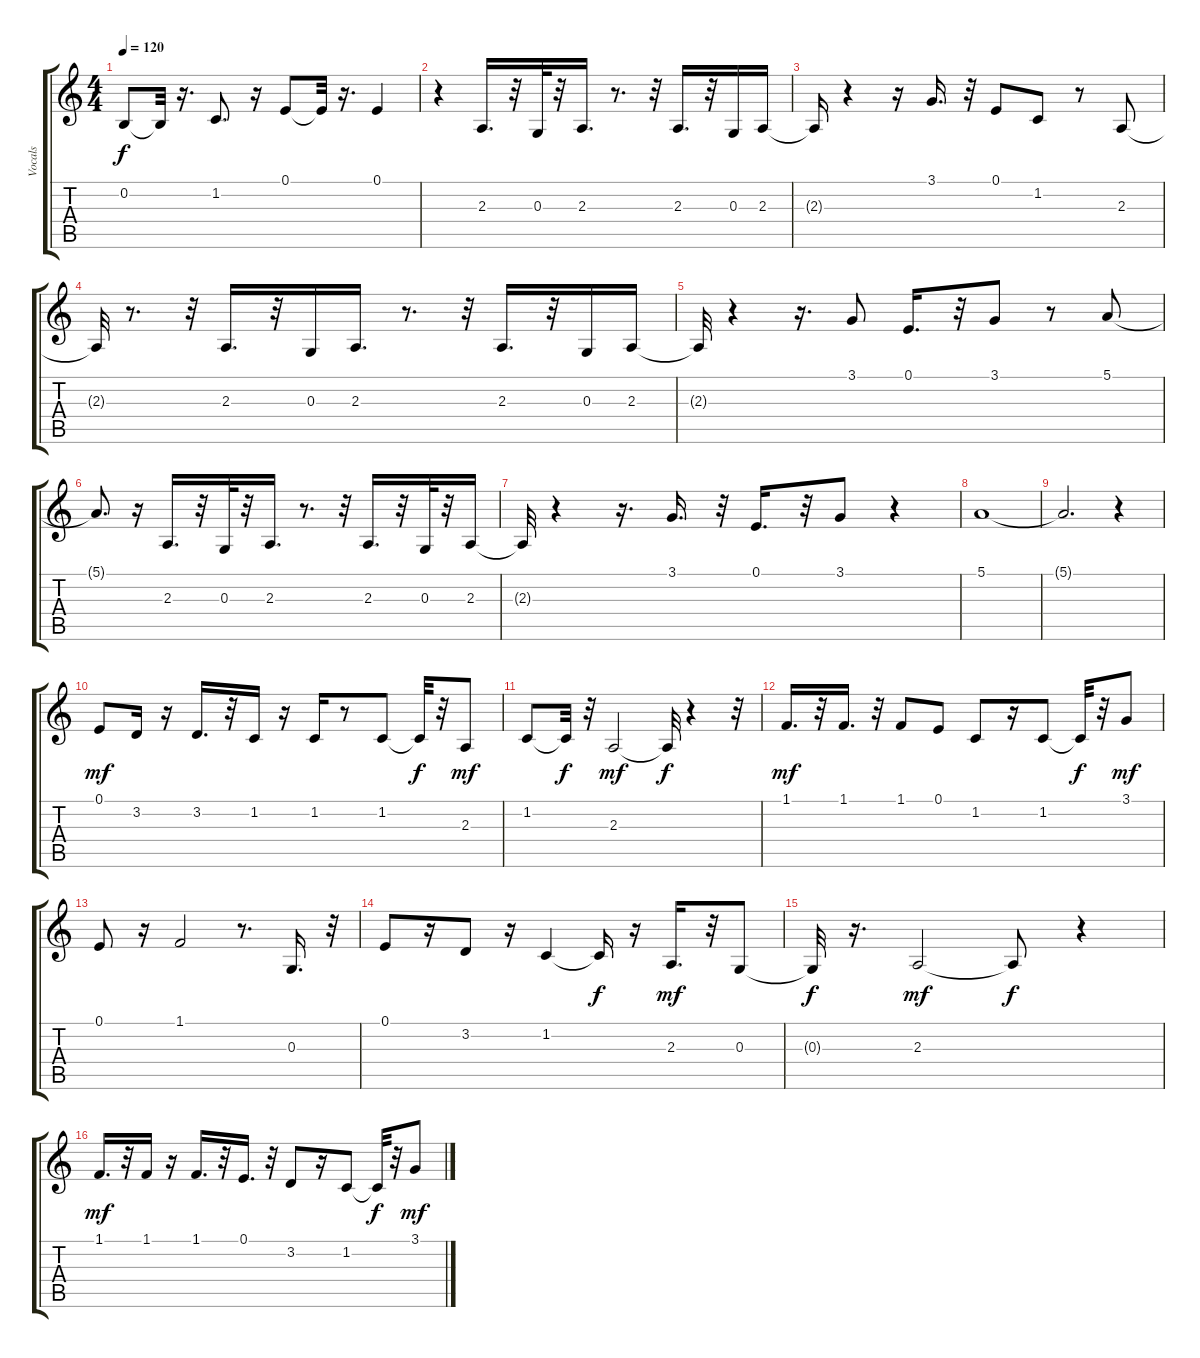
\track ("Vocals" "Vocals") {instrument synthbrass1}
\staff {score tabs}
\tuning (E4 B3 G3 D3 A2 E2) {hide}
\ts (4 4)
\tempo 120
\clef g2
\ks c
0.2.8{dy f} 0.2{t}.32 r.16{d} 1.2.8{d} r.16 0.1.8 0.1{t}.32 r.16{d} 0.1.4 |
r.4 2.3.16{d} r.32 0.3.32 r.32 2.3.16{d} r.8{d} r.32 2.3.16{d} r.32 0.3.16 2.3.16 |
2.3{t}.16 r.4 r.16 3.1.16{d} r.32 0.1.8 1.2.8 r.8 2.3.8 |
2.3{t}.32 r.8{d} r.32 2.3.16{d} r.32 0.3.16 2.3.16{d} r.8{d} r.32 2.3.16{d} r.32 0.3.16 2.3.16 |
2.3{t}.32 r.4 r.16{d} 3.1.8 0.1.16{d} r.32 3.1.8 r.8 5.1.8 |
5.1{t}.8{d} r.16 2.3.16{d} r.32 0.3.32 r.32 2.3.16{d} r.8{d} r.32 2.3.16{d} r.32 0.3.32 r.32 2.3.16 |
2.3{t}.32 r.4 r.16{d} 3.1.16{d} r.32 0.1.16{d} r.32 3.1.8 r.4 |
5.1.1 |
5.1{t}.2{d} r.4 |
0.1.8{dy mf} 3.2.16 r.16 3.2.16{d} r.32 1.2.16 r.16 1.2.16 r.8 1.2.8 1.2{t}.32{dy f} r.32 2.3.8{dy mf} |
1.2.8 1.2{t}.32{dy f} r.32 2.3.2{dy mf} 2.3{t}.32{dy f} r.4 r.32 |
1.1.16{d dy mf} r.32 1.1.16{d} r.32 1.1.8 0.1.8 1.2.8 r.16 1.2.8 1.2{t}.32{dy f} r.32 3.1.8{dy mf} |
0.1.8 r.16 1.1.2 r.8{d} 0.3.16{d} r.32 |
0.1.8 r.16 3.2.8 r.16 1.2.4 1.2{t}.16{dy f} r.16 2.3.16{d dy mf} r.32 0.3.8 |
0.3{t}.32{dy f} r.16{d} 2.3.2{dy mf} 2.3{t}.8{dy f} r.4 |
1.1.16{d dy mf} r.32 1.1.16 r.16 1.1.16{d} r.32 0.1.16{d} r.32 3.2.8 r.16 1.2.8 1.2{t}.32{dy f} r.32 3.1.8{dy mf}
